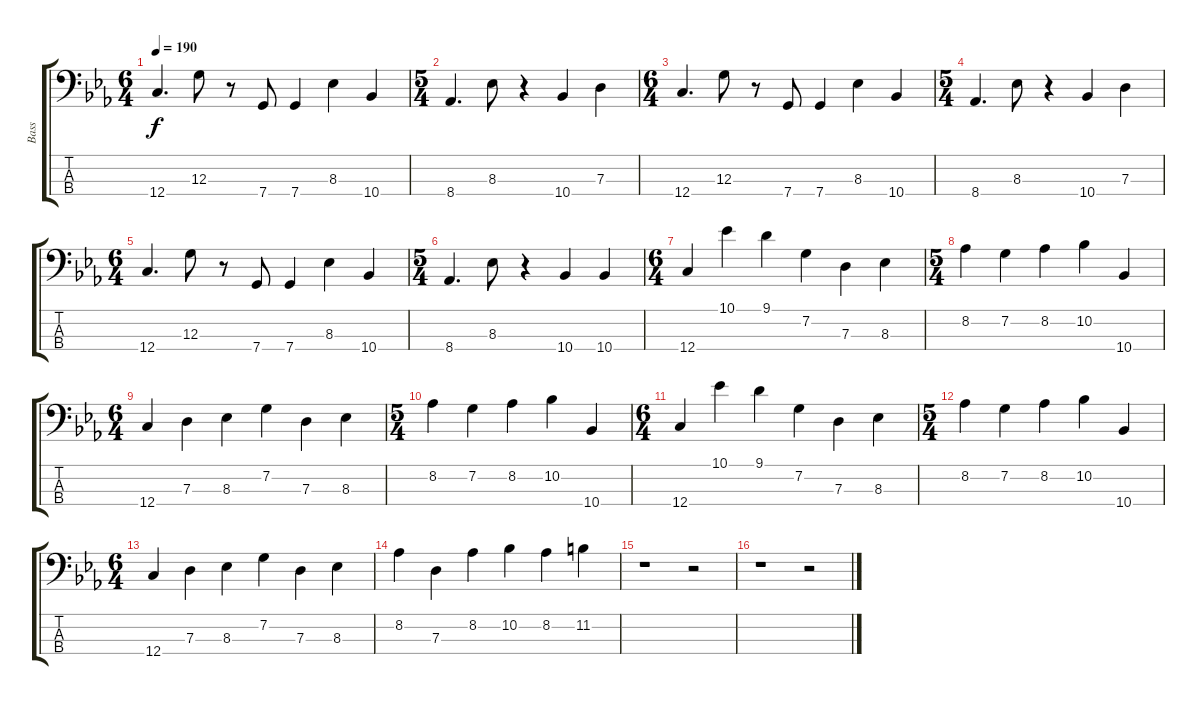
\track ("Bass" "Bass") {instrument electricbassfinger}
\staff {score tabs}
\tuning (F2 C2 G1 C1) {hide}
\ts (6 4)
\tempo 190
\clef f4
\ks eb
12.4.4{d dy f} 12.3.8 r.8 7.4.8 7.4.4 8.3.4 10.4.4 |
\ts (5 4)
8.4.4{d} 8.3.8 r.4 10.4.4 7.3.4 |
\ts (6 4)
12.4.4{d} 12.3.8 r.8 7.4.8 7.4.4 8.3.4 10.4.4 |
\ts (5 4)
8.4.4{d} 8.3.8 r.4 10.4.4 7.3.4 |
\ts (6 4)
12.4.4{d} 12.3.8 r.8 7.4.8 7.4.4 8.3.4 10.4.4 |
\ts (5 4)
8.4.4{d} 8.3.8 r.4 10.4.4 10.4.4 |
\ts (6 4)
12.4.4 10.1.4 9.1.4 7.2.4 7.3.4 8.3.4 |
\ts (5 4)
8.2.4 7.2.4 8.2.4 10.2.4 10.4.4 |
\ts (6 4)
12.4.4 7.3.4 8.3.4 7.2.4 7.3.4 8.3.4 |
\ts (5 4)
8.2.4 7.2.4 8.2.4 10.2.4 10.4.4 |
\ts (6 4)
12.4.4 10.1.4 9.1.4 7.2.4 7.3.4 8.3.4 |
\ts (5 4)
8.2.4 7.2.4 8.2.4 10.2.4 10.4.4 |
\ts (6 4)
12.4.4 7.3.4 8.3.4 7.2.4 7.3.4 8.3.4 |
8.2.4 7.3.4 8.2.4 10.2.4 8.2.4 11.2.4 |
r.1 r.2 |
r.1 r.2
